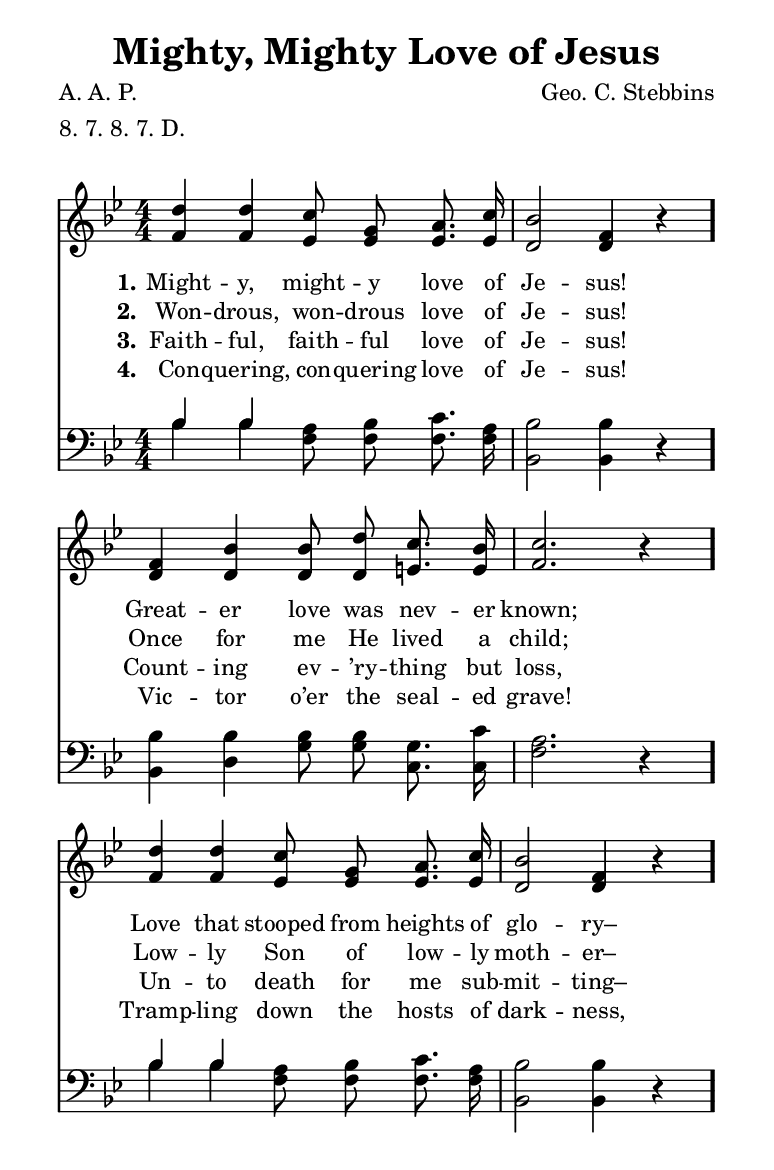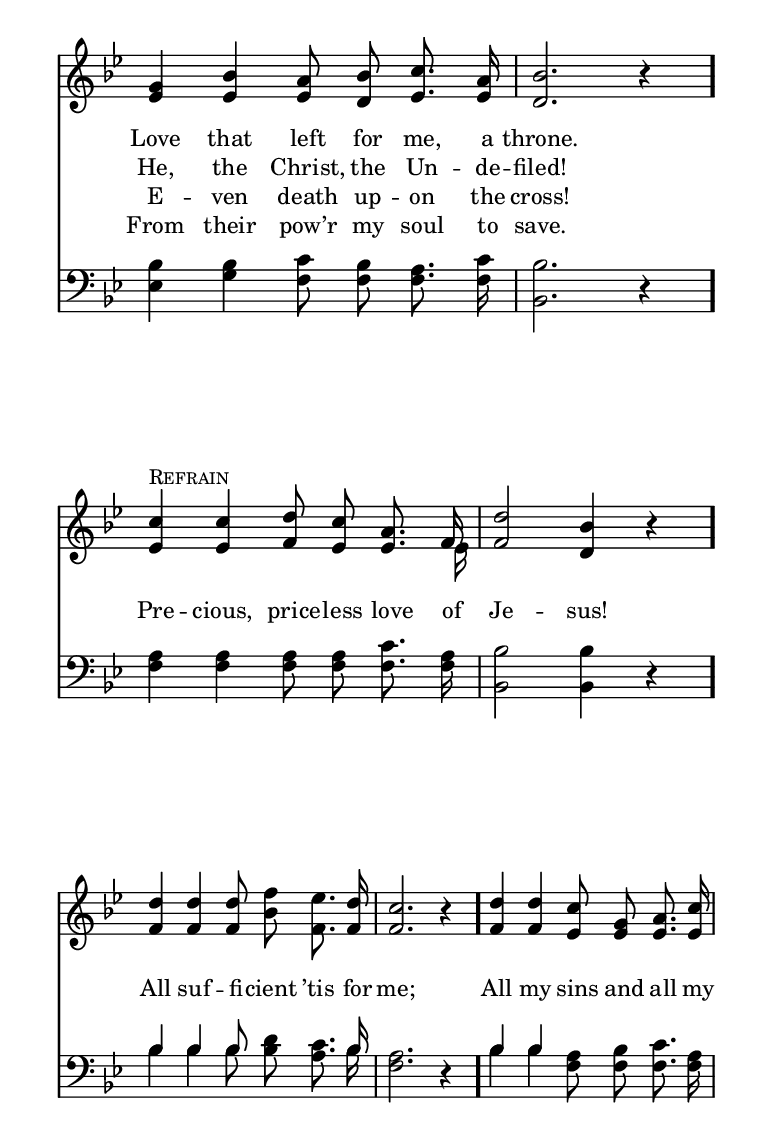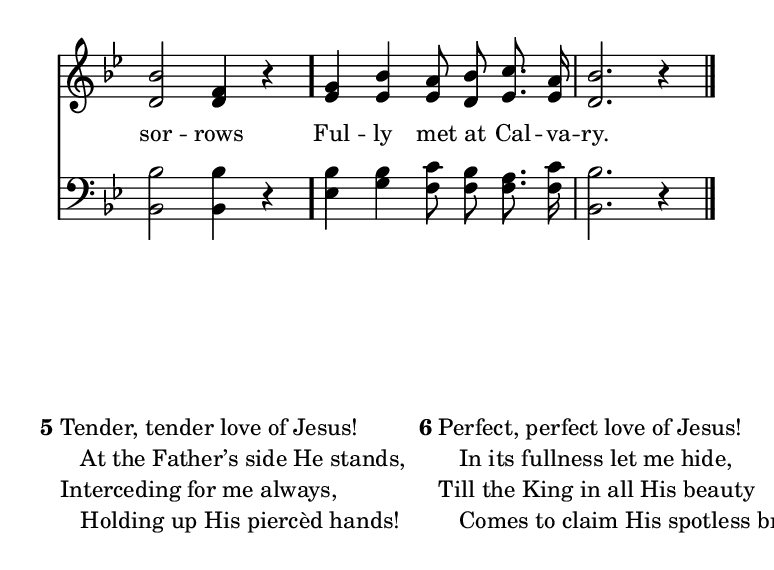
\include "common/global.ily"
\paper {
  \include "common/paper.ily"
}

\header{
  %gospel
  hymnnumber = "240"
  title = "Mighty, Mighty Love of Jesus"
  tunename = ""
  meter = "8. 7. 8. 7. D."
  poet = "A. A. P."
  composer = "Geo. C. Stebbins"
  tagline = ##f
}

global = {
  \include "common/overrides.ily"
  \override Staff.TimeSignature.style = #'numbered
  \time 4/4
  \override Score.MetronomeMark.transparent = ##t % hide all fermata changes too
  \tempo 4=80
  \key bes \major
  \autoBeamOff
}

patternA = { c4 c c8 c c8. c16 | c2 c4 c4 }
patternB = { c4 c c8 c c8. c16 | c2. c4 }

notesSoprano = {
\global
\relative c'' {

  \changePitch \patternA { d d c g a c | bes f r }
  \changePitch \patternB { f bes bes d c bes | c r }
  \changePitch \patternA { d d c g a c | bes f r }
  \changePitch \patternB { g bes a bes c a | bes r }
  \eogbreak

  << s^\markup { \small \caps "Refrain" }
  \changePitch \patternA { c c d c a f | d' bes r } >>
  \changePitch \patternB { d d d f ees d | c r }
  \changePitch \patternA { d d c g a c | bes f r }
  \changePitch \patternB { g bes a bes c a | bes r }

  \bar "|."

}
}

notesAlto = {
\global
\relative e' {

  \changePitch \patternA { f f ees ees ees ees | d d r }
  \changePitch \patternB { d d d d e e | f r }
  \changePitch \patternA { f f ees ees ees ees | d d r }
  \changePitch \patternB { ees ees ees d ees ees | d r }

  \changePitch \patternA { ees ees f ees ees ees | f d r }
  \changePitch \patternB { f f f bes f f | f r }
  \changePitch \patternA { f f ees ees ees ees | d d r }
  \changePitch \patternB { ees ees ees d ees ees | d r }

}
}

notesTenor = {
\global
\relative a {

  \changePitch \patternA { bes bes a bes c a | bes bes r }
  \changePitch \patternB { bes bes bes bes g c | a r }
  \changePitch \patternA { bes bes a bes c a | bes bes r }
  \changePitch \patternB { bes bes c bes a c | bes r }

  \changePitch \patternA { a a a a c a | bes bes r }
  \changePitch \patternB { bes bes bes d c bes | a r }
  \changePitch \patternA { bes bes a bes c a | bes bes r }
  \changePitch \patternB { bes bes c bes a c | bes r }

}
}

notesBass = {
\global
\relative f {

  \changePitch \patternA { bes bes f f f f | bes, bes r }
  \changePitch \patternB { bes d g g c, c | f r }
  \changePitch \patternA { bes bes f f f f | bes, bes r }
  \changePitch \patternB { ees g f f f f | bes, r }

  \changePitch \patternA { f' f f f f f | bes, bes r }
  \changePitch \patternB { bes' bes bes bes a bes | f r }
  \changePitch \patternA { bes bes f f f f | bes, bes r }
  \changePitch \patternB { ees g f f f f | bes, r }

}
}

Refrain = \lyricmode {

Pre -- cious, price -- less love of Je -- sus! \bar "."
All suf -- fi -- cient ’tis for me; \bar "."
All my sins and all my sor -- rows \bar "."
Ful -- ly met at Cal -- va -- ry. \bar "."

}

wordsA = \lyricmode {
\set stanza = "1."

Might -- y, might -- y love of Je -- sus! \bar "."
Great -- er love was nev -- er known; \bar "."
Love that stooped from heights of glo -- ry– \bar "."
Love that left for me, a throne. \bar "." % XXX blue book removes comma oddly

}

wordsB = \lyricmode {
\set stanza = "2."

Won -- drous, won -- drous love of Je -- sus!
Once for me He lived a child;
Low -- ly Son of low -- ly moth -- er–
He, the Christ, the Un -- de -- filed!

\Refrain

}

wordsC = \lyricmode {
\set stanza = "3."

Faith -- ful, faith -- ful love of Je -- sus!
Count -- ing ev -- ’ry -- thing but loss,
Un -- to death for me sub -- mit -- ting–
E -- ven death up -- on the cross!

}

wordsD = \lyricmode {
\set stanza = "4."

Con -- quering, con -- quering love of Je -- sus!
Vic -- tor o’er the seal -- ed grave!
Tramp -- ling down the hosts of dark -- ness,
From their pow’r my soul to save.

}

wordsE = \markuplist {

\line { Tender, tender love of Jesus! }
\line { { \hspace #2 } At the Father’s side He stands, }
\line { Interceding for me always, }
\line { { \hspace #2 } Holding up His piercèd hands! }

}

wordsF = \markuplist {

\line { Perfect, perfect love of Jesus! }
\line { { \hspace #2 } In its fullness let me hide, }
\line { Till the King in all His beauty }
\line { { \hspace #2 } Comes to claim His spotless bride. }

}

\score {
  \context ChoirStaff <<
    \context Staff = upper <<
      \set Staff.autoBeaming = ##f
      \set ChoirStaff.systemStartDelimiter = #'SystemStartBar
      \set ChoirStaff.printPartCombineTexts = ##f
      \partcombine #'(2 . 9) \notesSoprano \notesAlto
      \context NullVoice = sopranos { \voiceOne << \notesSoprano >> }
      \context NullVoice = altos { \voiceTwo << \notesAlto >> }
      \context Lyrics = one   \lyricsto sopranos \wordsA
      \context Lyrics = two   \lyricsto sopranos \wordsB
      \context Lyrics = three \lyricsto sopranos \wordsC
      \context Lyrics = four  \lyricsto sopranos \wordsD
    >>
    \context Staff = men <<
      \set Staff.autoBeaming = ##f
      \clef bass
      \set ChoirStaff.printPartCombineTexts = ##f
      \partcombine #'(2 . 9) \notesTenor \notesBass
      \context NullVoice = tenors { \voiceOne << \notesTenor >> }
      \context NullVoice = basses { \voiceTwo << \notesBass >> }
    >>
  >>
  \layout {
    \include "common/layout.ily"
  }
  \midi{
    \include "common/midi.ily"
  }
}

\noPageBreak

\markup { \fill-line {
  \hspace #0.1
  \line{ \bold 5 \column { \wordsE } }
  \hspace #0.1
  \line{ \bold 6 \column { \wordsF } }
  \hspace #0.1
} }

\version "2.19.49"  % necessary for upgrading to future LilyPond versions.

% vi:set et ts=2 sw=2 ai nocindent syntax=lilypond:
